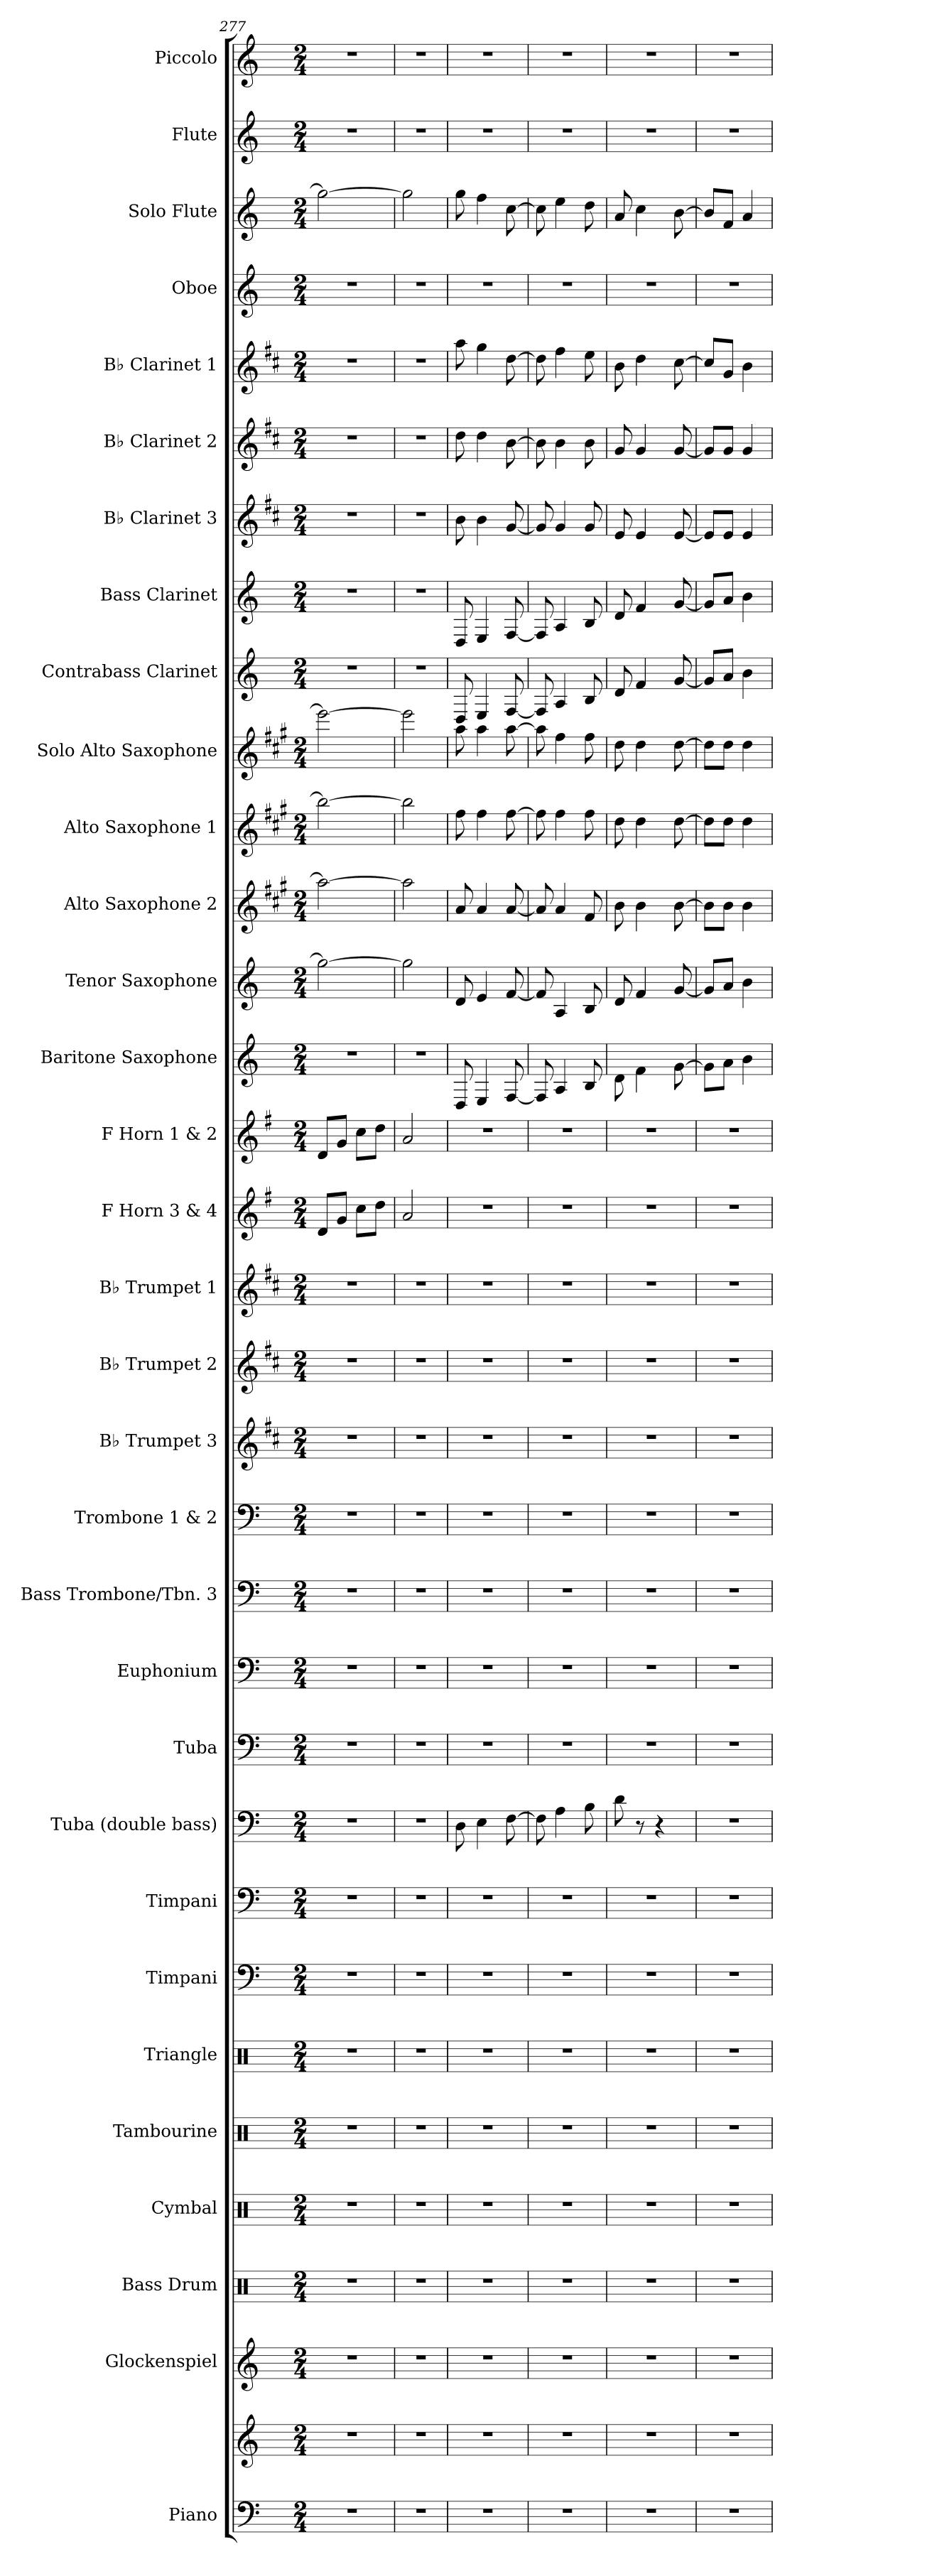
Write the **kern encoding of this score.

**kern	**kern	**kern	**kern	**kern	**kern	**kern	**kern	**kern	**kern	**kern	**kern	**kern	**kern	**kern	**kern	**kern	**kern	**kern	**kern	**kern	**kern	**kern	**kern	**kern	**kern	**kern	**kern	**kern	**kern	**kern	**kern	**kern
*part32	*part32	*part31	*part30	*part29	*part28	*part27	*part26	*part25	*part24	*part23	*part22	*part21	*part20	*part19	*part18	*part17	*part16	*part15	*part14	*part13	*part12	*part11	*part10	*part9	*part8	*part7	*part6	*part5	*part4	*part3	*part2	*part1
*staff33	*staff32	*staff31	*staff30	*staff29	*staff28	*staff27	*staff26	*staff25	*staff24	*staff23	*staff22	*staff21	*staff20	*staff19	*staff18	*staff17	*staff16	*staff15	*staff14	*staff13	*staff12	*staff11	*staff10	*staff9	*staff8	*staff7	*staff6	*staff5	*staff4	*staff3	*staff2	*staff1
*I"Piano	*	*I"Glockenspiel	*I"Bass Drum	*I"Cymbal	*I"Tambourine	*I"Triangle	*I"Timpani	*I"Timpani	*I"Tuba (double bass)	*I"Tuba	*I"Euphonium	*I"Bass Trombone/Tbn. 3	*I"Trombone 1 &amp; 2	*I"B♭ Trumpet 3	*I"B♭ Trumpet 2	*I"B♭ Trumpet 1	*I"F Horn 3 &amp; 4	*I"F Horn 1 &amp; 2	*I"Baritone Saxophone	*I"Tenor Saxophone	*I"Alto Saxophone 2	*I"Alto Saxophone 1	*I"Solo Alto Saxophone	*I"Contrabass Clarinet	*I"Bass Clarinet	*I"B♭ Clarinet 3	*I"B♭ Clarinet 2	*I"B♭ Clarinet 1	*I"Oboe	*I"Solo Flute	*I"Flute	*I"Piccolo
*I'Pno.	*	*I'Glock.	*	*I'Cym.	*I'Tamb.	*I'Trgl.	*I'Timp.	*I'Timp.	*I'Tba. (DB)	*I'Tba.	*I'Euph.	*I'B. Tbn./Tbn. 3	*I'Tbn. 1 2	*I'Tpt. 3	*I'Tpt. 2	*I'Tpt. 1	*I'Hn. 3 4	*I'Hn. 1 2	*I'Bar. Sax.	*I'T. Sax.	*I'A. Sax. 2	*I'A. Sax. 1	*I'Solo A. Sax.	*I'C.B. Cl.	*I'B. Cl.	*I'B♭ Cl. 3	*I'B♭ Cl. 2	*I'B♭ Cl. 1	*I'Oboe	*I'Solo Fl.	*I'Flute	*I'Picc.
!!LO:PB:g=z
*clefF4	*clefG2	*clefG2	*clefX	*clefX	*clefX	*clefX	*clefF4	*clefF4	*clefF4	*clefF4	*clefF4	*clefF4	*clefF4	*clefG2	*clefG2	*clefG2	*clefG2	*clefG2	*clefG2	*clefG2	*clefG2	*clefG2	*clefG2	*clefG2	*clefG2	*clefG2	*clefG2	*clefG2	*clefG2	*clefG2	*clefG2	*clefG2
*	*	*ITrd-14c-24	*	*	*	*	*	*	*	*	*	*	*	*ITrd1c2	*ITrd1c2	*ITrd1c2	*ITrd4c7	*ITrd4c7	*ITrd12c21	*ITrd8c14	*ITrd5c9	*ITrd5c9	*ITrd5c9	*ITrd8c14	*ITrd8c14	*ITrd1c2	*ITrd1c2	*ITrd1c2	*	*	*	*ITrd-7c-12
*k[]	*k[]	*k[]	*k[]	*k[]	*k[]	*k[]	*k[]	*k[]	*k[]	*k[]	*k[]	*k[]	*k[]	*k[]	*k[]	*k[]	*k[]	*k[]	*k[]	*k[]	*k[]	*k[]	*k[]	*k[]	*k[]	*k[]	*k[]	*k[]	*k[]	*k[]	*k[]	*k[]
*M2/4	*M2/4	*M2/4	*M2/4	*M2/4	*M2/4	*M2/4	*M2/4	*M2/4	*M2/4	*M2/4	*M2/4	*M2/4	*M2/4	*M2/4	*M2/4	*M2/4	*M2/4	*M2/4	*M2/4	*M2/4	*M2/4	*M2/4	*M2/4	*M2/4	*M2/4	*M2/4	*M2/4	*M2/4	*M2/4	*M2/4	*M2/4	*M2/4
=277	=277	=277	=277	=277	=277	=277	=277	=277	=277	=277	=277	=277	=277	=277	=277	=277	=277	=277	=277	=277	=277	=277	=277	=277	=277	=277	=277	=277	=277	=277	=277	=277
2r	2r	2r	2r	2r	2r	2r	2r	2r	2r	2r	2r	2r	2r	2r	2r	2r	8G/L	8G/L	2r	2g\_	2cc\_	2dd\_	2gg\_	2r	2r	2r	2r	2r	2r	2gg\_	2r	2r
.	.	.	.	.	.	.	.	.	.	.	.	.	.	.	.	.	8c/J	8c/J	.	.	.	.	.	.	.	.	.	.	.	.	.	.
.	.	.	.	.	.	.	.	.	.	.	.	.	.	.	.	.	8f\L	8f\L	.	.	.	.	.	.	.	.	.	.	.	.	.	.
.	.	.	.	.	.	.	.	.	.	.	.	.	.	.	.	.	8g\J	8g\J	.	.	.	.	.	.	.	.	.	.	.	.	.	.
=278	=278	=278	=278	=278	=278	=278	=278	=278	=278	=278	=278	=278	=278	=278	=278	=278	=278	=278	=278	=278	=278	=278	=278	=278	=278	=278	=278	=278	=278	=278	=278	=278
2r	2r	2r	2r	2r	2r	2r	2r	2r	2r	2r	2r	2r	2r	2r	2r	2r	2d/	2d/	2r	2g\]	2cc\]	2dd\]	2gg\]	2r	2r	2r	2r	2r	2r	2gg\]	2r	2r
=279	=279	=279	=279	=279	=279	=279	=279	=279	=279	=279	=279	=279	=279	=279	=279	=279	=279	=279	=279	=279	=279	=279	=279	=279	=279	=279	=279	=279	=279	=279	=279	=279
2r	2r	2r	2r	2r	2r	2r	2r	2r	8D\	2r	2r	2r	2r	2r	2r	2r	2r	2r	8DD/	8D/	8c/	8a\	8cc\	8DD/	8DD/	8a\	8cc\	8gg\	2r	8gg\	2r	2r
.	.	.	.	.	.	.	.	.	4E\	.	.	.	.	.	.	.	.	.	4EE/	4E/	4c/	4a\	4cc\	4EE/	4EE/	4a\	4cc\	4ff\	.	4ff\	.	.
.	.	.	.	.	.	.	.	.	[8F\	.	.	.	.	.	.	.	.	.	[8FF/	[8F/	[8c/	[8a\	[8cc\	[8FF/	[8FF/	[8f/	[8a\	[8cc\	.	[8cc\	.	.
=280	=280	=280	=280	=280	=280	=280	=280	=280	=280	=280	=280	=280	=280	=280	=280	=280	=280	=280	=280	=280	=280	=280	=280	=280	=280	=280	=280	=280	=280	=280	=280	=280
2r	2r	2r	2r	2r	2r	2r	2r	2r	8F\]	2r	2r	2r	2r	2r	2r	2r	2r	2r	8FF/]	8F/]	8c/]	8a\]	8cc\]	8FF/]	8FF/]	8f/]	8a\]	8cc\]	2r	8cc\]	2r	2r
.	.	.	.	.	.	.	.	.	4A\	.	.	.	.	.	.	.	.	.	4AA/	4AA/	4c/	4a\	4a\	4AA/	4AA/	4f/	4a\	4ee\	.	4ee\	.	.
.	.	.	.	.	.	.	.	.	8B\	.	.	.	.	.	.	.	.	.	8BB/	8BB/	8A/	8a\	8a\	8BB/	8BB/	8f/	8a\	8dd\	.	8dd\	.	.
=281	=281	=281	=281	=281	=281	=281	=281	=281	=281	=281	=281	=281	=281	=281	=281	=281	=281	=281	=281	=281	=281	=281	=281	=281	=281	=281	=281	=281	=281	=281	=281	=281
2r	2r	2r	2r	2r	2r	2r	2r	2r	8d\	2r	2r	2r	2r	2r	2r	2r	2r	2r	8D\	8D/	8d\	8f\	8f\	8D/	8D/	8d/	8f/	8a\	2r	8a/	2r	2r
.	.	.	.	.	.	.	.	.	8r	.	.	.	.	.	.	.	.	.	4F\	4F/	4d\	4f\	4f\	4F/	4F/	4d/	4f/	4cc\	.	4cc\	.	.
.	.	.	.	.	.	.	.	.	4r	.	.	.	.	.	.	.	.	.	.	.	.	.	.	.	.	.	.	.	.	.	.	.
.	.	.	.	.	.	.	.	.	.	.	.	.	.	.	.	.	.	.	[8G\	[8G/	[8d\	[8f\	[8f\	[8G/	[8G/	[8d/	[8f/	[8b\	.	[8b\	.	.
=282	=282	=282	=282	=282	=282	=282	=282	=282	=282	=282	=282	=282	=282	=282	=282	=282	=282	=282	=282	=282	=282	=282	=282	=282	=282	=282	=282	=282	=282	=282	=282	=282
2r	2r	2r	2r	2r	2r	2r	2r	2r	2r	2r	2r	2r	2r	2r	2r	2r	2r	2r	8G\L]	8G/L]	8d\L]	8f\L]	8f\L]	8G/L]	8G/L]	8d/L]	8f/L]	8b/L]	2r	8b/L]	2r	2r
.	.	.	.	.	.	.	.	.	.	.	.	.	.	.	.	.	.	.	8A\J	8A/J	8d\J	8f\J	8f\J	8A/J	8A/J	8d/J	8f/J	8f/J	.	8f/J	.	.
.	.	.	.	.	.	.	.	.	.	.	.	.	.	.	.	.	.	.	4B\	4B\	4d\	4f\	4f\	4B\	4B\	4d/	4f/	4a\	.	4a/	.	.
=	=	=	=	=	=	=	=	=	=	=	=	=	=	=	=	=	=	=	=	=	=	=	=	=	=	=	=	=	=	=	=	=
*-	*-	*-	*-	*-	*-	*-	*-	*-	*-	*-	*-	*-	*-	*-	*-	*-	*-	*-	*-	*-	*-	*-	*-	*-	*-	*-	*-	*-	*-	*-	*-	*-
